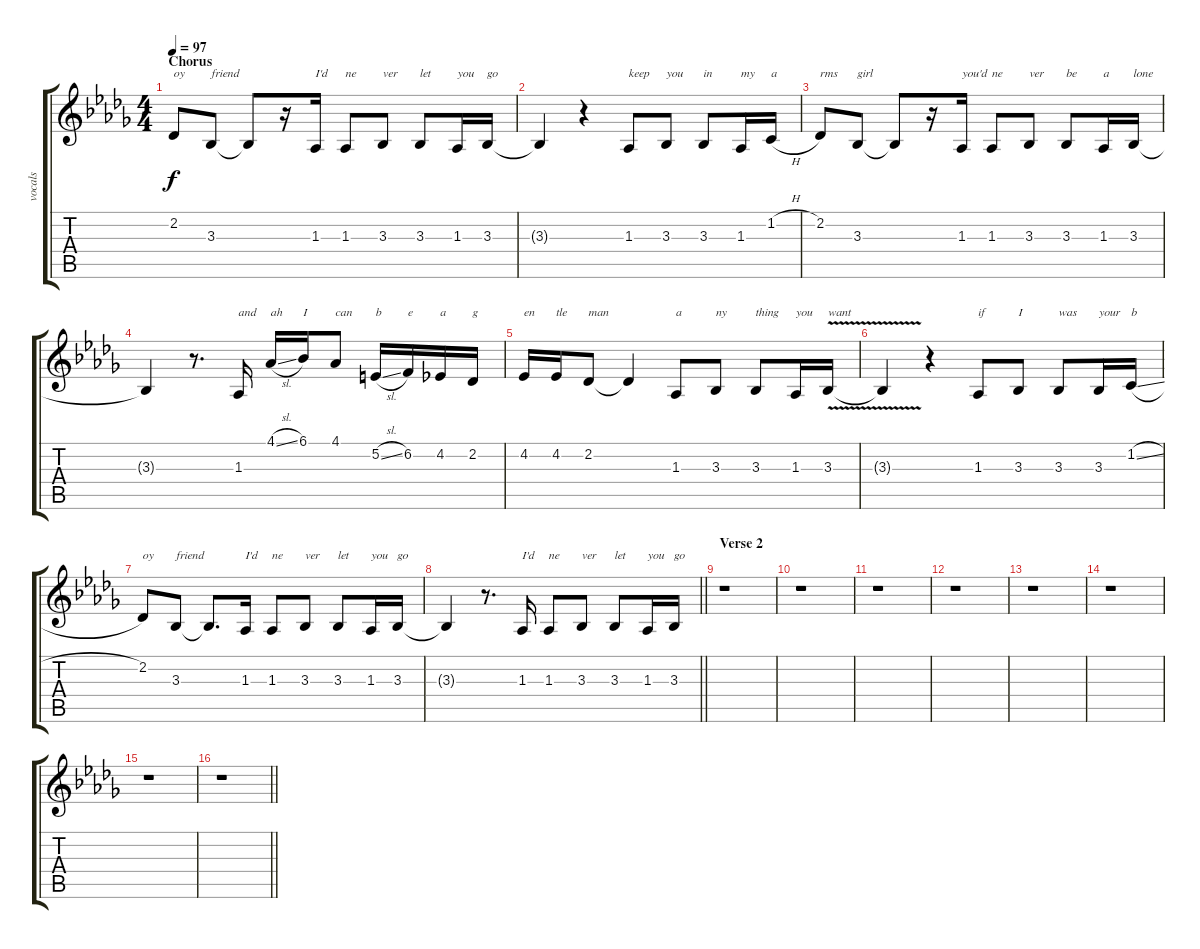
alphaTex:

\track ("vocals" "vocals") {instrument lead2sawtooth}
\staff {score tabs}
\tuning (E4 B3 G3 D3 A2 E2) {hide}
\ts (4 4)
\section ("" "Chorus")
\tempo 97
\clef g2
\ks bbminor
2.2.8{txt "oy" dy f} 3.3.8{txt "friend"} 3.3{t}.8 r.16 1.3.16{txt "I'd"} 1.3.8{txt "ne"} 3.3.8{txt "ver"} 3.3.8{txt "let"} 1.3.16{txt "you"} 3.3.16{txt "go"} |
3.3{t}.4 r.4 1.3.8{txt "keep"} 3.3.8{txt "you"} 3.3.8{txt "in"} 1.3.16{txt "my"} 1.2{h}.16{txt "a"} |
2.2.8{txt "rms"} 3.3.8{txt "girl"} 3.3{t}.8 r.16 1.3.16{txt "you'd"} 1.3.8{txt "ne"} 3.3.8{txt "ver"} 3.3.8{txt "be"} 1.3.16{txt "a"} 3.3.16{txt "lone"} |
3.3{t}.4 r.8{d} 1.3.16{txt "and"} 4.1{sl}.16{txt "ah"} 6.1.16{txt "I"} 4.1.8{txt "can"} 5.2{sl}.16{txt "b"} 6.2.16{txt "e"} 4.2.16{txt "a"} 2.2.16{txt "g"} |
4.2.16{txt "en"} 4.2.16{txt "tle"} 2.2.8{txt "man"} 2.2{t}.4 1.3.8{txt "a"} 3.3.8{txt "ny"} 3.3.8{txt "thing"} 1.3.16{txt "you"} 3.3{v}.16{txt "want"} |
3.3{t}.4 r.4 1.3.8{txt "if"} 3.3.8{txt "I"} 3.3.8{txt "was"} 3.3.16{txt "your"} 1.2{sl}.16{txt "b"} |
2.2.8{txt "oy"} 3.3.8{txt "friend"} 3.3{t}.8{d} 1.3.16{txt "I'd"} 1.3.8{txt "ne"} 3.3.8{txt "ver"} 3.3.8{txt "let"} 1.3.16{txt "you"} 3.3.16{txt "go"} |
\barLineRight lightlight
3.3{t}.4 r.8{d} 1.3.16{txt "I'd"} 1.3.8{txt "ne"} 3.3.8{txt "ver"} 3.3.8{txt "let"} 1.3.16{txt "you"} 3.3.16{txt "go"} |
\section ("" "Verse 2")
r.1 |
r.1 |
r.1 |
r.1 |
r.1 |
r.1 |
r.1 |
\barLineRight lightlight
r.1
